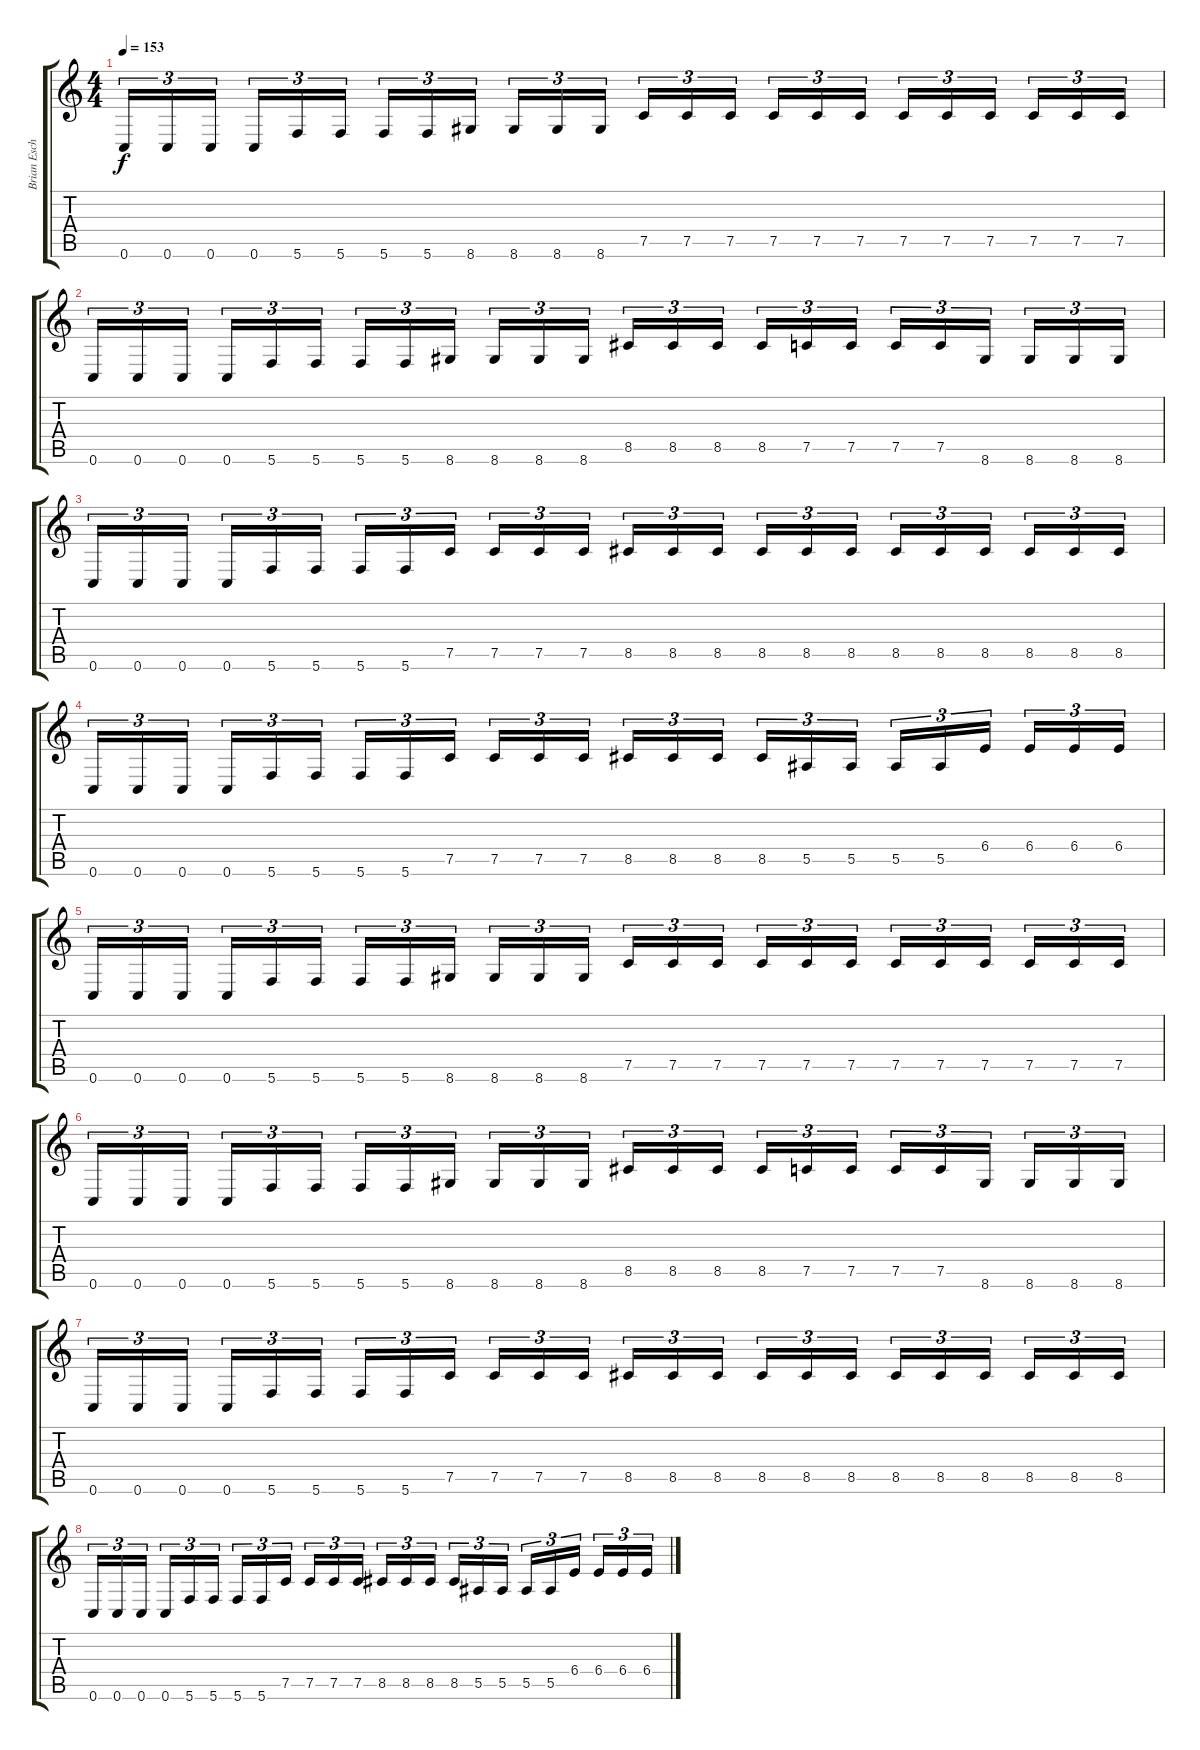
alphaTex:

\track ("Brian Eschbach (Lead Guitar)" "Brian Esch") {instrument distortionguitar}
\staff {score tabs}
\tuning (C4 G3 Eb3 Bb2 F2 C2) {hide}
\ts (4 4)
\tempo 153
\clef g2
\ks c
0.6.16{tu (3 2) dy f} 0.6.16{tu (3 2)} 0.6.16{tu (3 2)} 0.6.16{tu (3 2)} 5.6.16{tu (3 2)} 5.6.16{tu (3 2)} 5.6.16{tu (3 2)} 5.6.16{tu (3 2)} 8.6.16{tu (3 2)} 8.6.16{tu (3 2)} 8.6.16{tu (3 2)} 8.6.16{tu (3 2)} 7.5.16{tu (3 2)} 7.5.16{tu (3 2)} 7.5.16{tu (3 2)} 7.5.16{tu (3 2)} 7.5.16{tu (3 2)} 7.5.16{tu (3 2)} 7.5.16{tu (3 2)} 7.5.16{tu (3 2)} 7.5.16{tu (3 2)} 7.5.16{tu (3 2)} 7.5.16{tu (3 2)} 7.5.16{tu (3 2)} |
0.6.16{tu (3 2)} 0.6.16{tu (3 2)} 0.6.16{tu (3 2)} 0.6.16{tu (3 2)} 5.6.16{tu (3 2)} 5.6.16{tu (3 2)} 5.6.16{tu (3 2)} 5.6.16{tu (3 2)} 8.6.16{tu (3 2)} 8.6.16{tu (3 2)} 8.6.16{tu (3 2)} 8.6.16{tu (3 2)} 8.5.16{tu (3 2)} 8.5.16{tu (3 2)} 8.5.16{tu (3 2)} 8.5.16{tu (3 2)} 7.5.16{tu (3 2)} 7.5.16{tu (3 2)} 7.5.16{tu (3 2)} 7.5.16{tu (3 2)} 8.6.16{tu (3 2)} 8.6.16{tu (3 2)} 8.6.16{tu (3 2)} 8.6.16{tu (3 2)} |
0.6.16{tu (3 2)} 0.6.16{tu (3 2)} 0.6.16{tu (3 2)} 0.6.16{tu (3 2)} 5.6.16{tu (3 2)} 5.6.16{tu (3 2)} 5.6.16{tu (3 2)} 5.6.16{tu (3 2)} 7.5.16{tu (3 2)} 7.5.16{tu (3 2)} 7.5.16{tu (3 2)} 7.5.16{tu (3 2)} 8.5.16{tu (3 2)} 8.5.16{tu (3 2)} 8.5.16{tu (3 2)} 8.5.16{tu (3 2)} 8.5.16{tu (3 2)} 8.5.16{tu (3 2)} 8.5.16{tu (3 2)} 8.5.16{tu (3 2)} 8.5.16{tu (3 2)} 8.5.16{tu (3 2)} 8.5.16{tu (3 2)} 8.5.16{tu (3 2)} |
0.6.16{tu (3 2)} 0.6.16{tu (3 2)} 0.6.16{tu (3 2)} 0.6.16{tu (3 2)} 5.6.16{tu (3 2)} 5.6.16{tu (3 2)} 5.6.16{tu (3 2)} 5.6.16{tu (3 2)} 7.5.16{tu (3 2)} 7.5.16{tu (3 2)} 7.5.16{tu (3 2)} 7.5.16{tu (3 2)} 8.5.16{tu (3 2)} 8.5.16{tu (3 2)} 8.5.16{tu (3 2)} 8.5.16{tu (3 2)} 5.5.16{tu (3 2)} 5.5.16{tu (3 2)} 5.5.16{tu (3 2)} 5.5.16{tu (3 2)} 6.4.16{tu (3 2)} 6.4.16{tu (3 2)} 6.4.16{tu (3 2)} 6.4.16{tu (3 2)} |
0.6.16{tu (3 2)} 0.6.16{tu (3 2)} 0.6.16{tu (3 2)} 0.6.16{tu (3 2)} 5.6.16{tu (3 2)} 5.6.16{tu (3 2)} 5.6.16{tu (3 2)} 5.6.16{tu (3 2)} 8.6.16{tu (3 2)} 8.6.16{tu (3 2)} 8.6.16{tu (3 2)} 8.6.16{tu (3 2)} 7.5.16{tu (3 2)} 7.5.16{tu (3 2)} 7.5.16{tu (3 2)} 7.5.16{tu (3 2)} 7.5.16{tu (3 2)} 7.5.16{tu (3 2)} 7.5.16{tu (3 2)} 7.5.16{tu (3 2)} 7.5.16{tu (3 2)} 7.5.16{tu (3 2)} 7.5.16{tu (3 2)} 7.5.16{tu (3 2)} |
0.6.16{tu (3 2)} 0.6.16{tu (3 2)} 0.6.16{tu (3 2)} 0.6.16{tu (3 2)} 5.6.16{tu (3 2)} 5.6.16{tu (3 2)} 5.6.16{tu (3 2)} 5.6.16{tu (3 2)} 8.6.16{tu (3 2)} 8.6.16{tu (3 2)} 8.6.16{tu (3 2)} 8.6.16{tu (3 2)} 8.5.16{tu (3 2)} 8.5.16{tu (3 2)} 8.5.16{tu (3 2)} 8.5.16{tu (3 2)} 7.5.16{tu (3 2)} 7.5.16{tu (3 2)} 7.5.16{tu (3 2)} 7.5.16{tu (3 2)} 8.6.16{tu (3 2)} 8.6.16{tu (3 2)} 8.6.16{tu (3 2)} 8.6.16{tu (3 2)} |
0.6.16{tu (3 2)} 0.6.16{tu (3 2)} 0.6.16{tu (3 2)} 0.6.16{tu (3 2)} 5.6.16{tu (3 2)} 5.6.16{tu (3 2)} 5.6.16{tu (3 2)} 5.6.16{tu (3 2)} 7.5.16{tu (3 2)} 7.5.16{tu (3 2)} 7.5.16{tu (3 2)} 7.5.16{tu (3 2)} 8.5.16{tu (3 2)} 8.5.16{tu (3 2)} 8.5.16{tu (3 2)} 8.5.16{tu (3 2)} 8.5.16{tu (3 2)} 8.5.16{tu (3 2)} 8.5.16{tu (3 2)} 8.5.16{tu (3 2)} 8.5.16{tu (3 2)} 8.5.16{tu (3 2)} 8.5.16{tu (3 2)} 8.5.16{tu (3 2)} |
0.6.16{tu (3 2)} 0.6.16{tu (3 2)} 0.6.16{tu (3 2)} 0.6.16{tu (3 2)} 5.6.16{tu (3 2)} 5.6.16{tu (3 2)} 5.6.16{tu (3 2)} 5.6.16{tu (3 2)} 7.5.16{tu (3 2)} 7.5.16{tu (3 2)} 7.5.16{tu (3 2)} 7.5.16{tu (3 2)} 8.5.16{tu (3 2)} 8.5.16{tu (3 2)} 8.5.16{tu (3 2)} 8.5.16{tu (3 2)} 5.5.16{tu (3 2)} 5.5.16{tu (3 2)} 5.5.16{tu (3 2)} 5.5.16{tu (3 2)} 6.4.16{tu (3 2)} 6.4.16{tu (3 2)} 6.4.16{tu (3 2)} 6.4.16{tu (3 2)}
